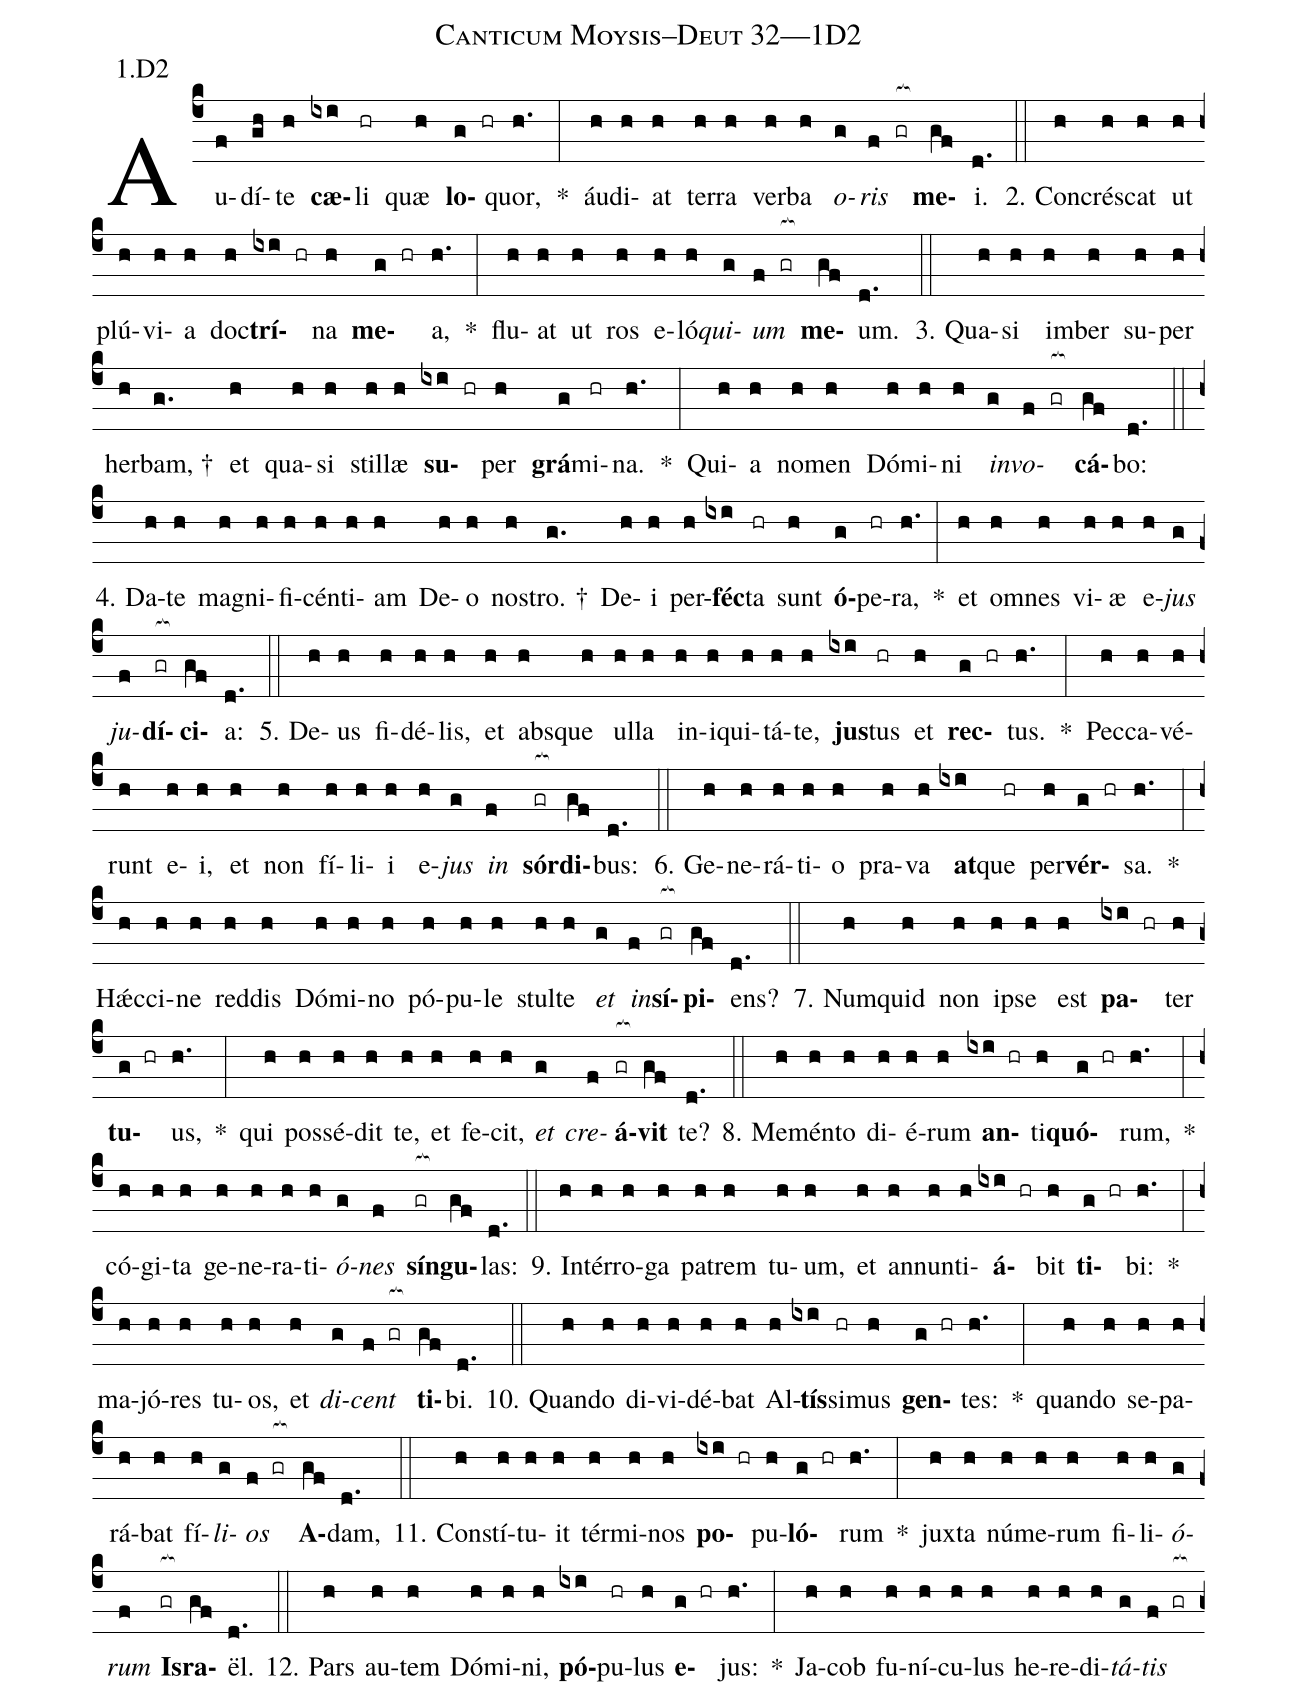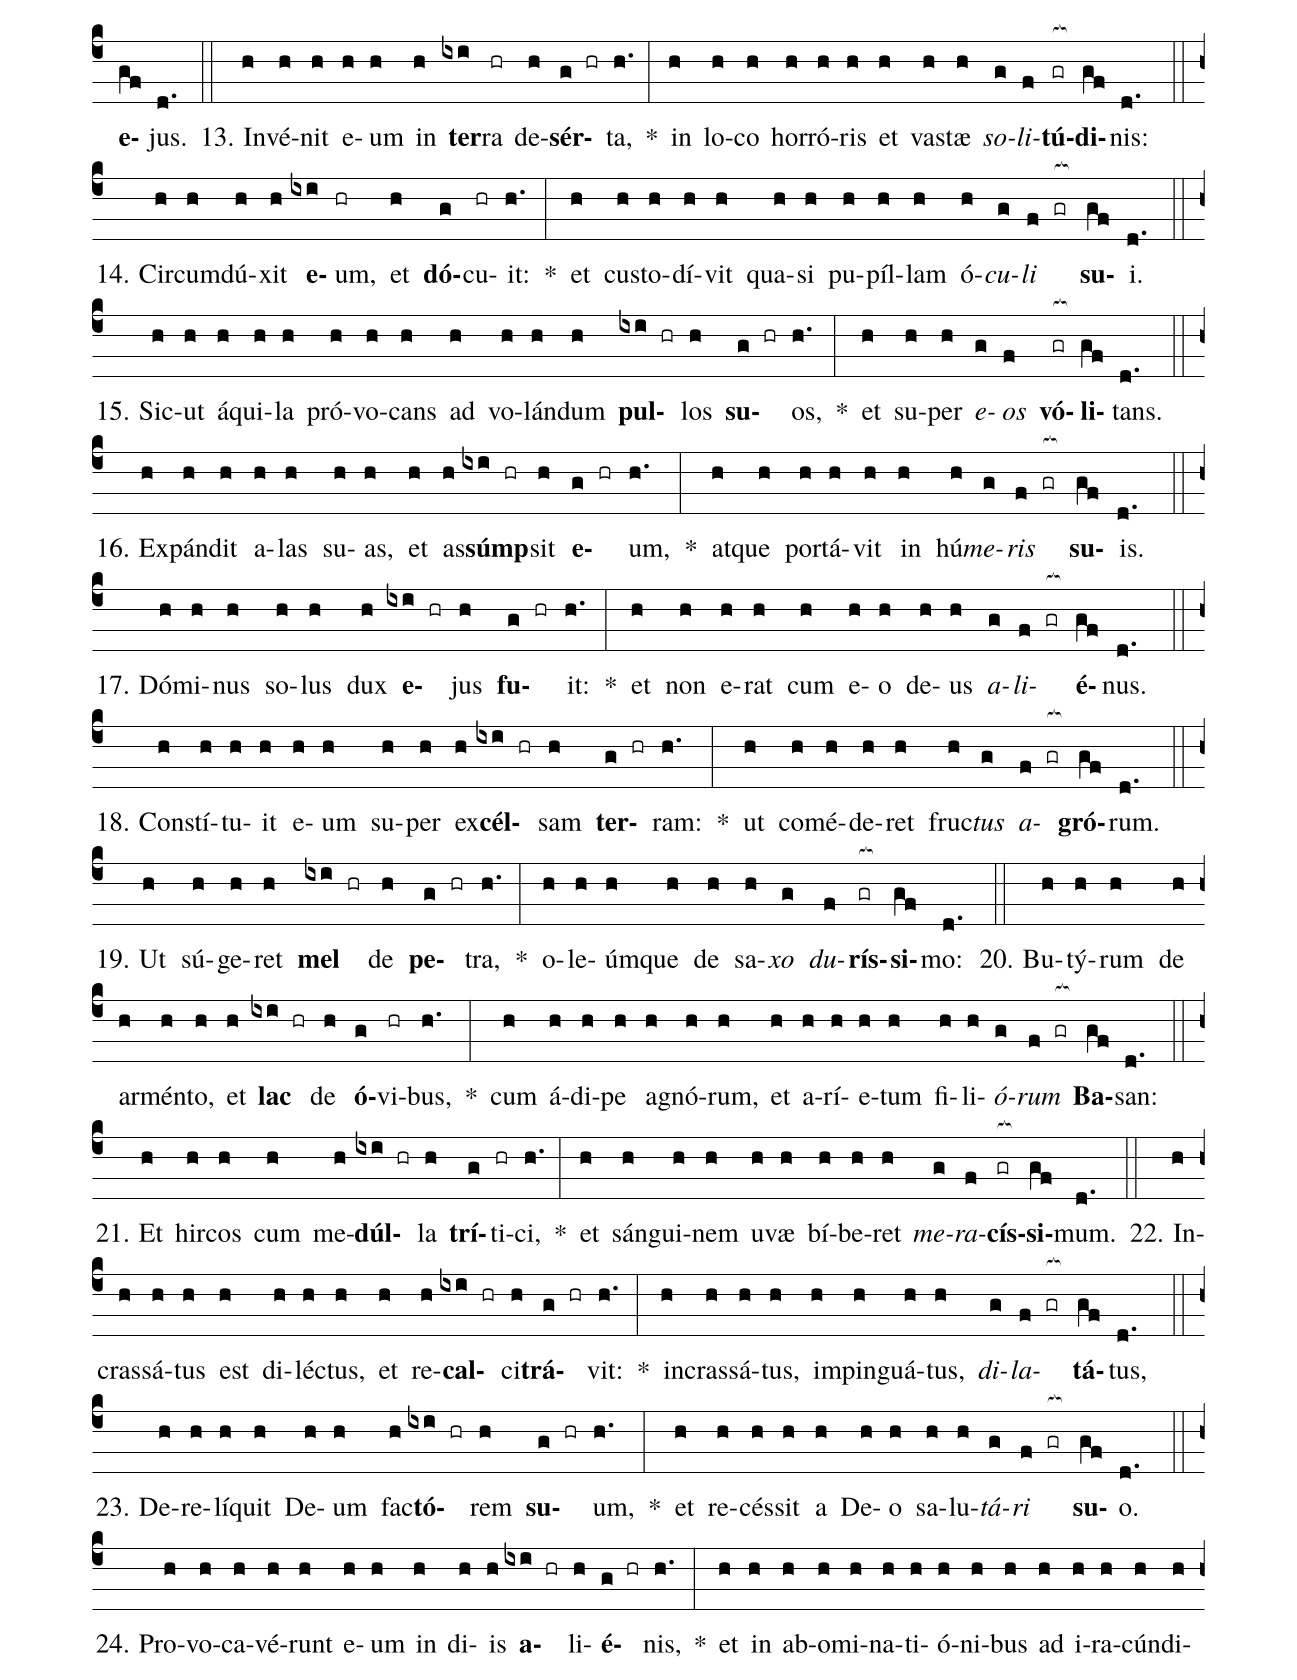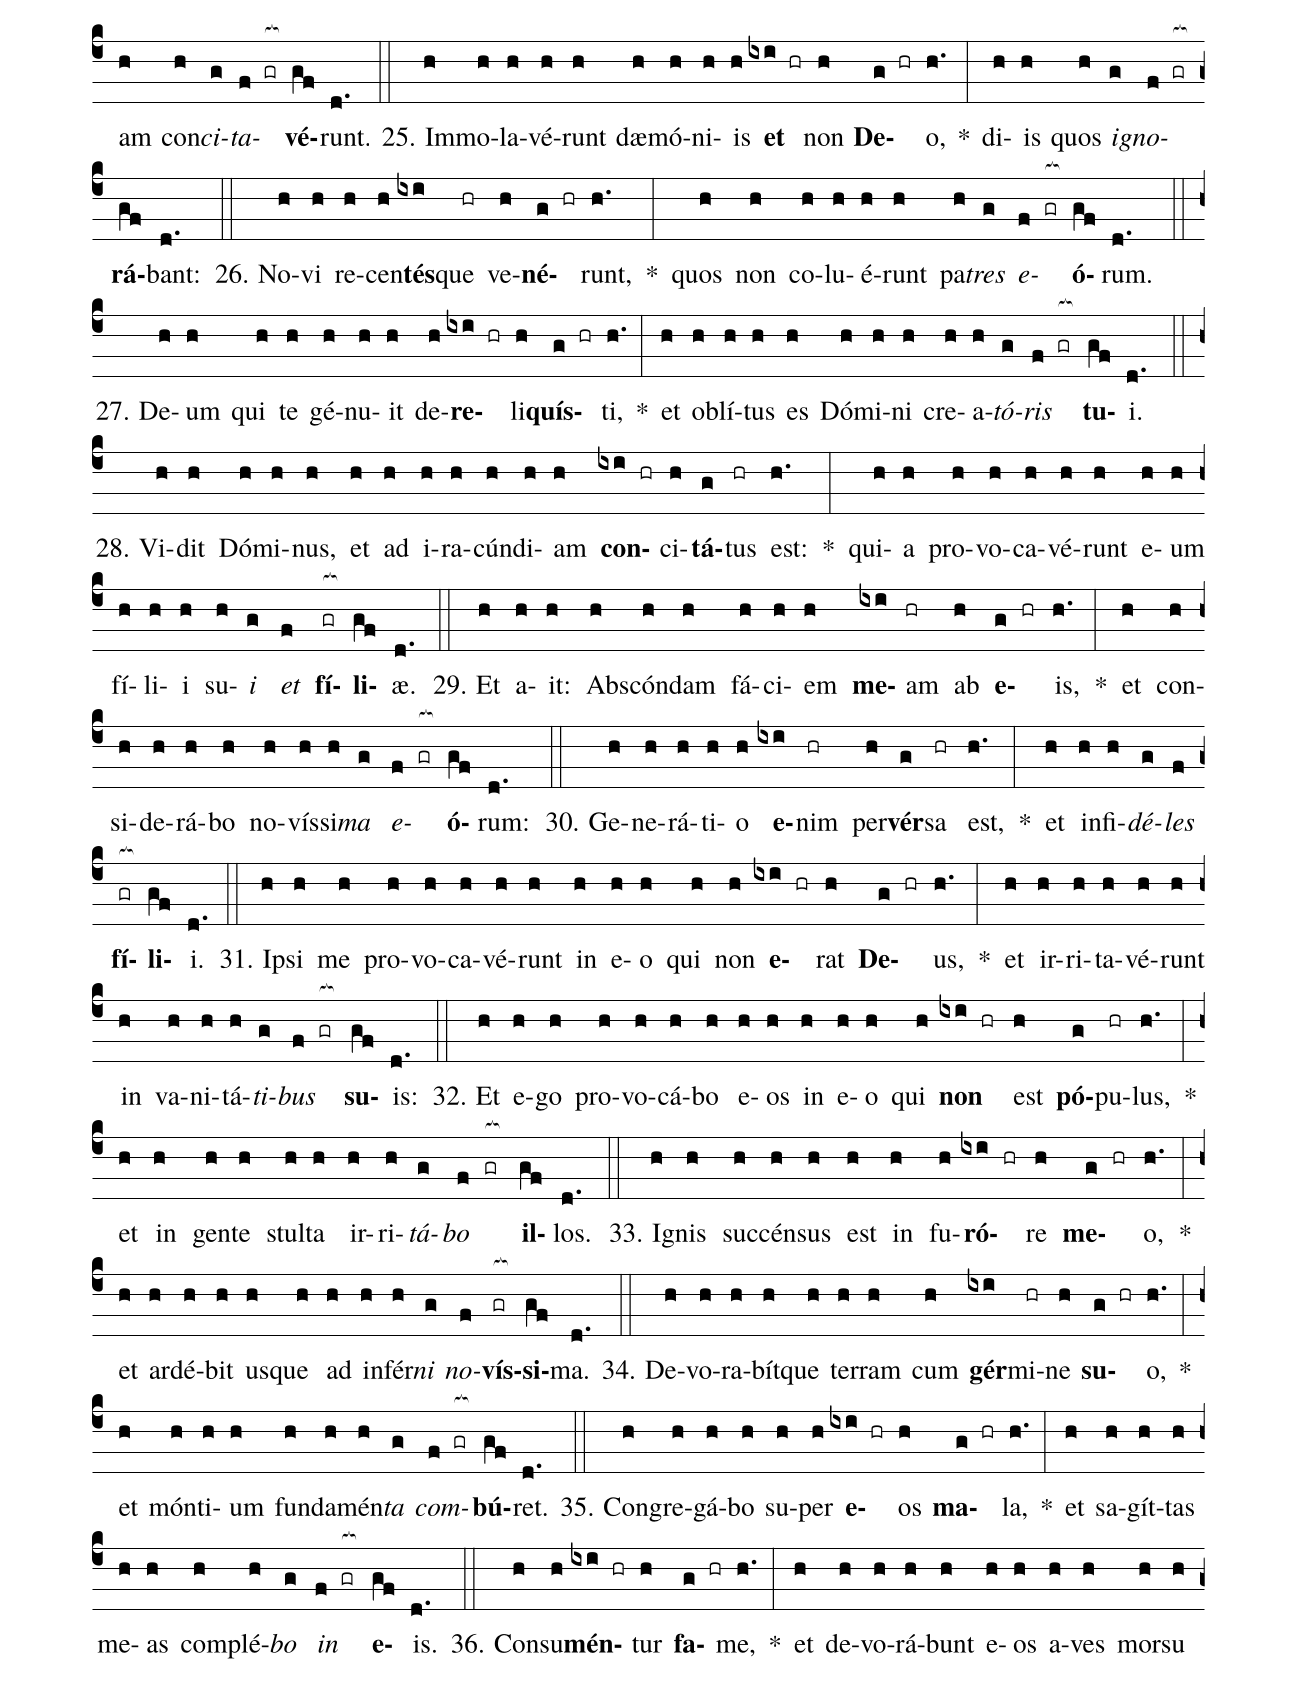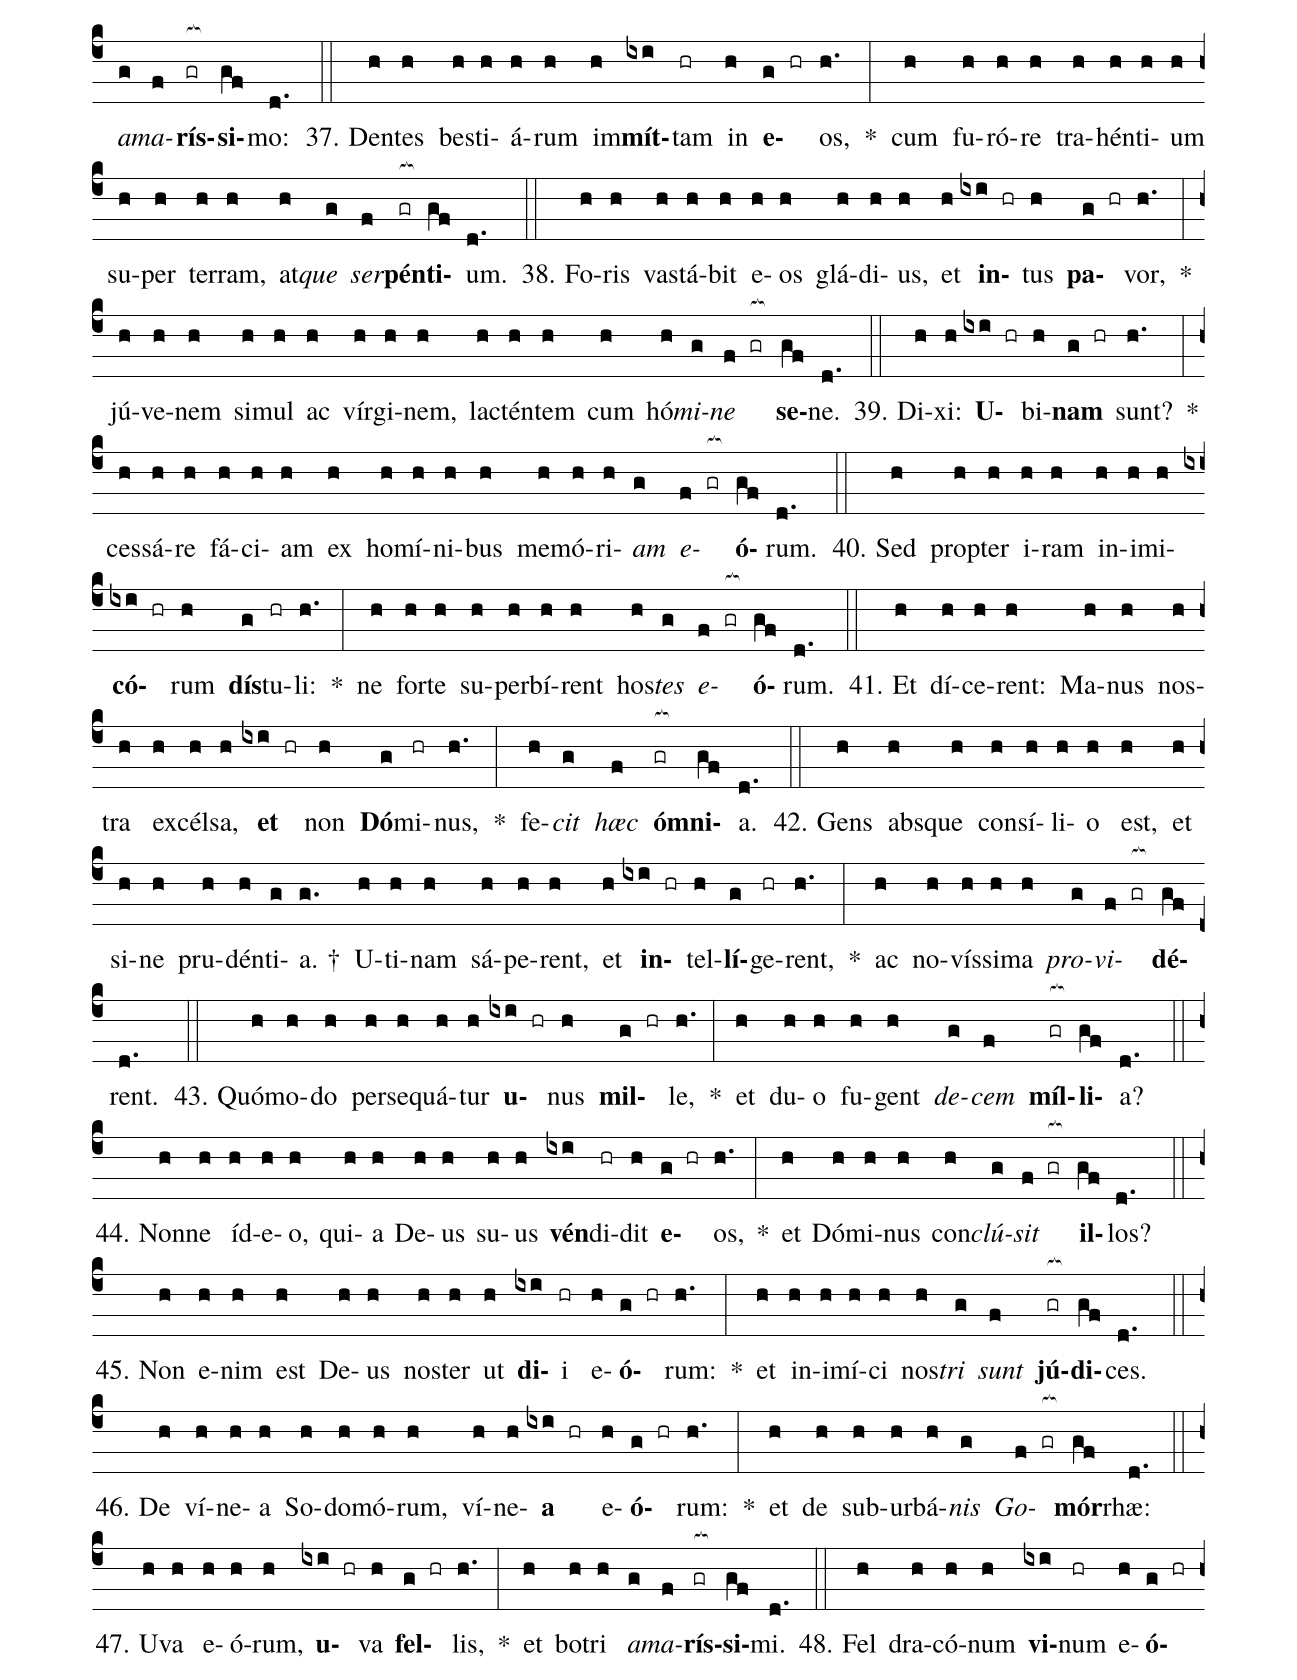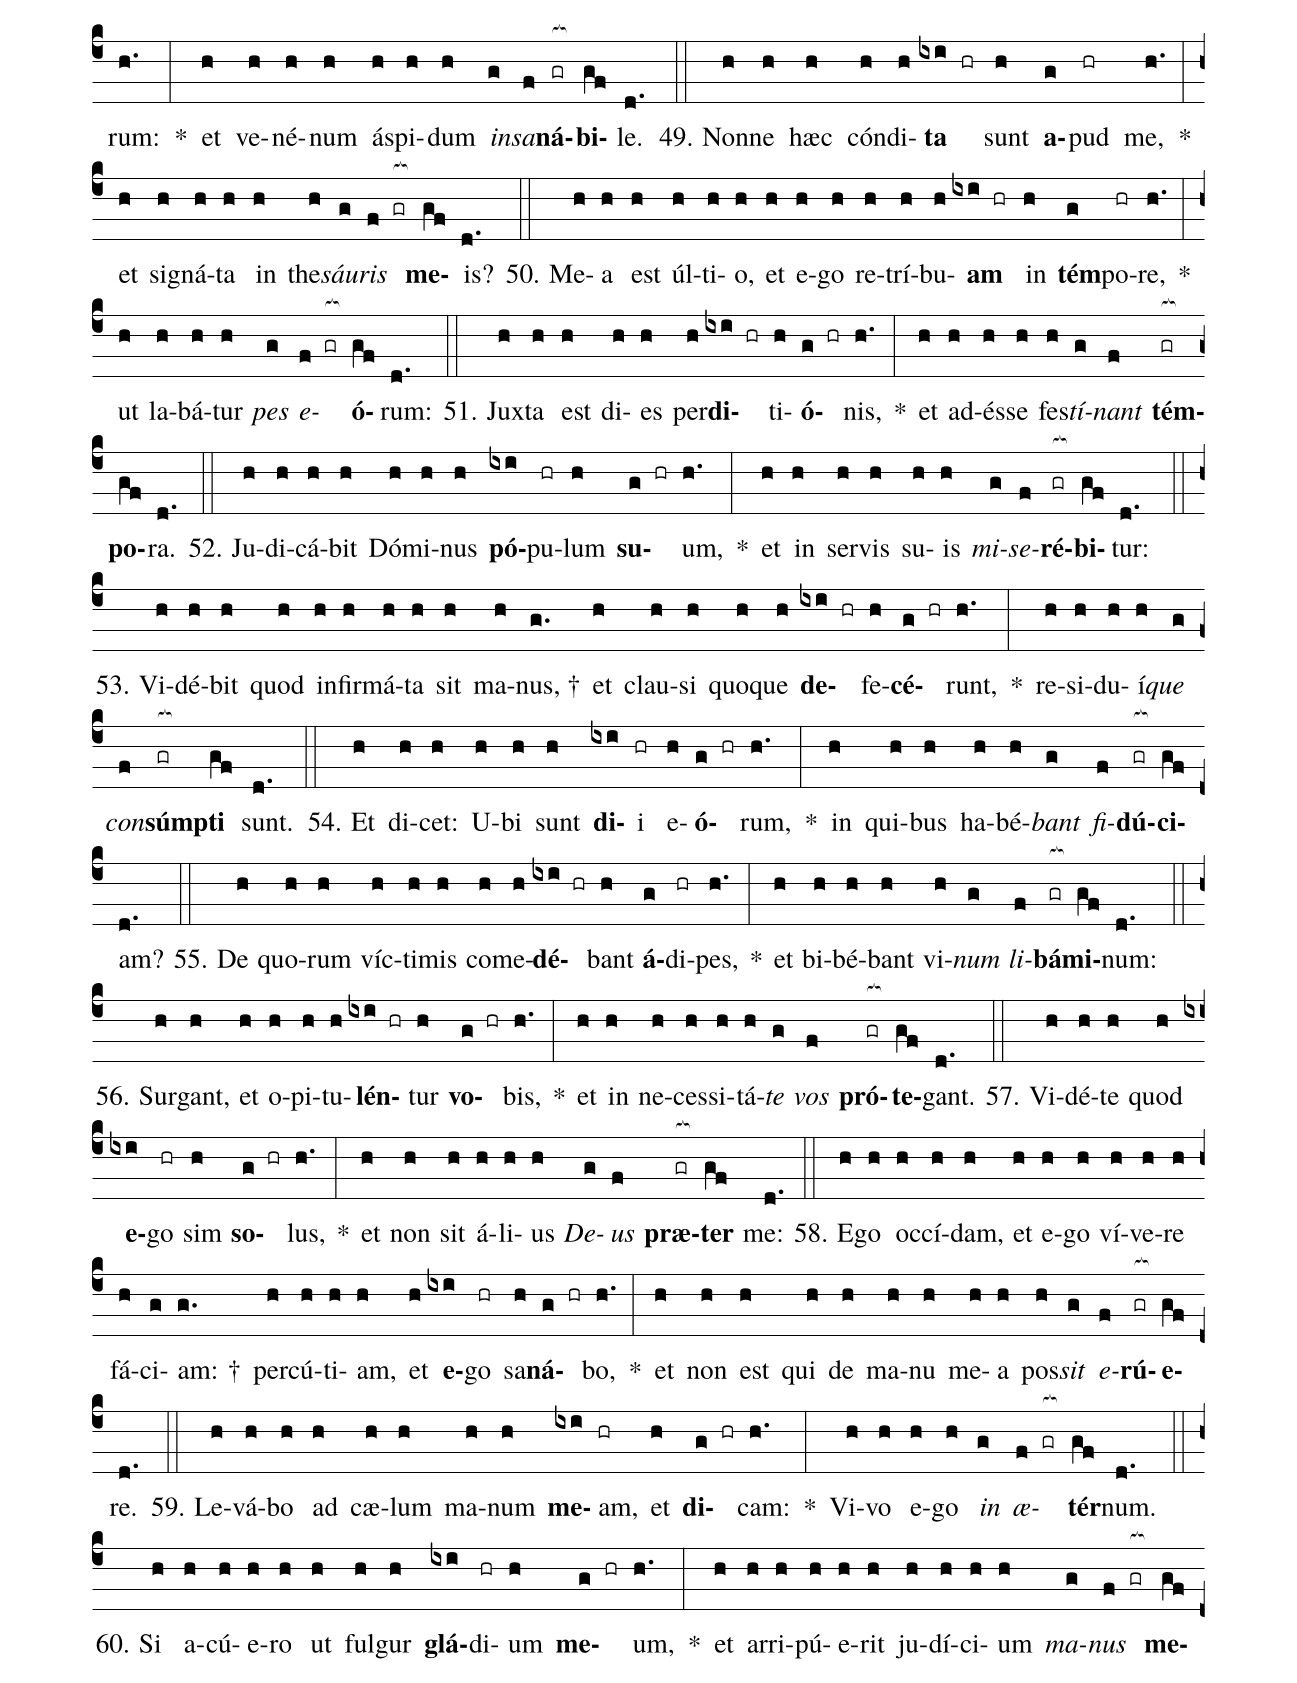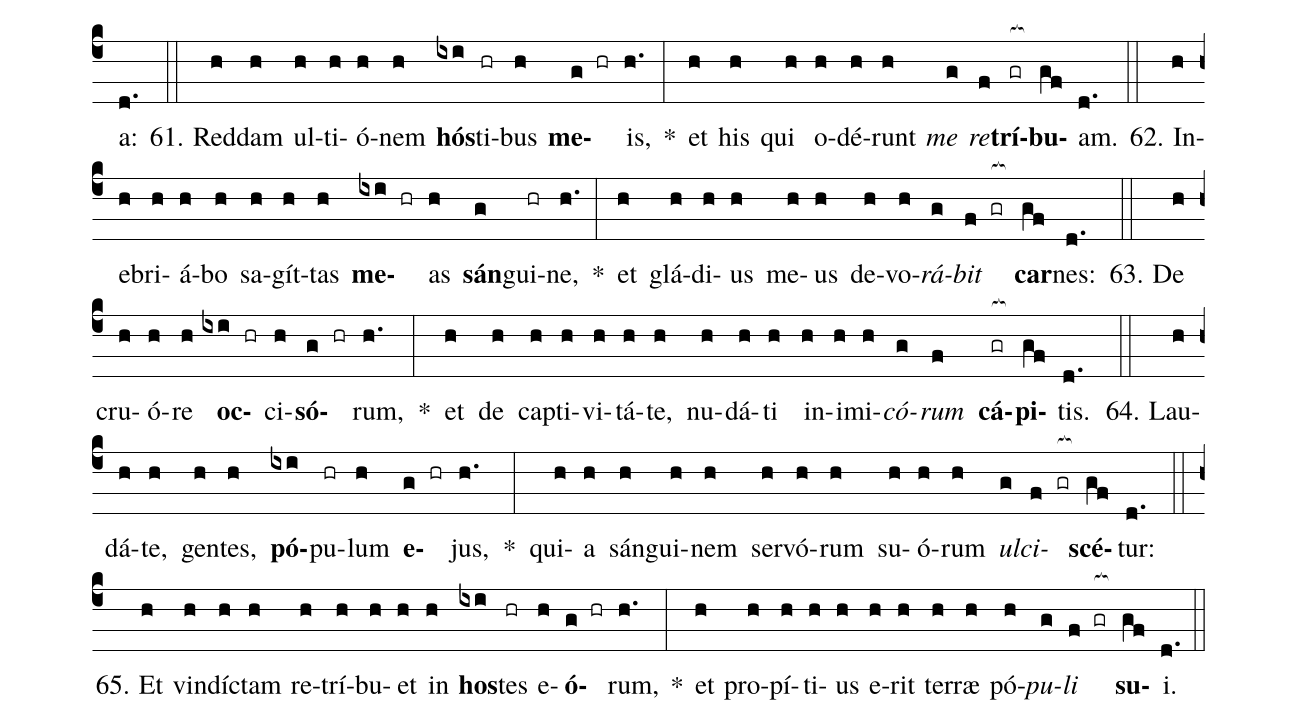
name: Canticum Moysis--Deut 32---1D2;
annotation: 1.D2;
%%
(c4)Au(f)dí(gh)te(h) <b>cæ</b>(ixi)li(hr) quæ(h) <b>lo</b>(g hr)quor,(h.) *(:) áu(h)di(h)at(h) ter(h)ra(h) ver(h)ba(h) <i>o</i>(g)<i>ris</i>(f gr[ocb:1{]) <b>me</b>(gf[ocb:0}])i.(d.) (::)
2. Con(h)crés(h)cat(h) ut(h) plú(h)vi(h)a(h) doc(h)<b>trí</b>(ixi hr)na(h) <b>me</b>(g hr)a,(h.) *(:) flu(h)at(h) ut(h) ros(h) e(h)ló(h)<i>qui</i>(g)<i>um</i>(f gr[ocb:1{]) <b>me</b>(gf[ocb:0}])um.(d.) (::)
3. Qua(h)si(h) im(h)ber(h) su(h)per(h) her(h)bam, †(g.) et(h) qua(h)si(h) stil(h)læ(h) <b>su</b>(ixi hr)per(h) <b>grá</b>(g)mi(hr)na.(h.) *(:) Qui(h)a(h) no(h)men(h) Dó(h)mi(h)ni(h) <i>in</i>(g)<i>vo</i>(f gr[ocb:1{])<b>cá</b>(gf[ocb:0}])bo:(d.) (::)
4. Da(h)te(h) ma(h)gni(h)fi(h)cén(h)ti(h)am(h) De(h)o(h) nos(h)tro. †(g.) De(h)i(h) per(h)<b>féc</b>(ixi)ta(hr) sunt(h) <b>ó</b>(g)pe(hr)ra,(h.) *(:) et(h) om(h)nes(h) vi(h)æ(h) e(h)<i>jus</i>(g) <i>ju</i>(f)<b>dí</b>(gr[ocb:1{])<b>ci</b>(gf[ocb:0}])a:(d.) (::)
5. De(h)us(h) fi(h)dé(h)lis,(h) et(h) abs(h)que(h) ul(h)la(h) in(h)i(h)qui(h)tá(h)te,(h) <b>jus</b>(ixi)tus(hr) et(h) <b>rec</b>(g hr)tus.(h.) *(:) Pec(h)ca(h)vé(h)runt(h) e(h)i,(h) et(h) non(h) fí(h)li(h)i(h) e(h)<i>jus</i>(g) <i>in</i>(f) <b>sór</b>(gr[ocb:1{])<b>di</b>(gf[ocb:0}])bus:(d.) (::)
6. Ge(h)ne(h)rá(h)ti(h)o(h) pra(h)va(h) <b>at</b>(ixi)que(hr) per(h)<b>vér</b>(g hr)sa.(h.) *(:) Hǽc(h)ci(h)ne(h) red(h)dis(h) Dó(h)mi(h)no(h) pó(h)pu(h)le(h) stul(h)te(h) <i>et</i>(g) <i>in</i>(f)<b>sí</b>(gr[ocb:1{])<b>pi</b>(gf[ocb:0}])ens?(d.) (::)
7. Num(h)quid(h) non(h) ip(h)se(h) est(h) <b>pa</b>(ixi hr)ter(h) <b>tu</b>(g hr)us,(h.) *(:) qui(h) pos(h)sé(h)dit(h) te,(h) et(h) fe(h)cit,(h) <i>et</i>(g) <i>cre</i>(f)<b>á</b>(gr[ocb:1{])<b>vit</b>(gf[ocb:0}]) te?(d.) (::)
8. Me(h)mén(h)to(h) di(h)é(h)rum(h) <b>an</b>(ixi hr)ti(h)<b>quó</b>(g hr)rum,(h.) *(:) có(h)gi(h)ta(h) ge(h)ne(h)ra(h)ti(h)<i>ó</i>(g)<i>nes</i>(f) <b>sín</b>(gr[ocb:1{])<b>gu</b>(gf[ocb:0}])las:(d.) (::)
9. In(h)tér(h)ro(h)ga(h) pa(h)trem(h) tu(h)um,(h) et(h) an(h)nun(h)ti(h)<b>á</b>(ixi hr)bit(h) <b>ti</b>(g hr)bi:(h.) *(:) ma(h)jó(h)res(h) tu(h)os,(h) et(h) <i>di</i>(g)<i>cent</i>(f gr[ocb:1{]) <b>ti</b>(gf[ocb:0}])bi.(d.) (::)
10. Quan(h)do(h) di(h)vi(h)dé(h)bat(h) Al(h)<b>tís</b>(ixi)si(hr)mus(h) <b>gen</b>(g hr)tes:(h.) *(:) quan(h)do(h) se(h)pa(h)rá(h)bat(h) fí(h)<i>li</i>(g)<i>os</i>(f gr[ocb:1{]) <b>A</b>(gf[ocb:0}])dam,(d.) (::)
11. Con(h)stí(h)tu(h)it(h) tér(h)mi(h)nos(h) <b>po</b>(ixi hr)pu(h)<b>ló</b>(g hr)rum(h.) *(:) jux(h)ta(h) nú(h)me(h)rum(h) fi(h)li(h)<i>ó</i>(g)<i>rum</i>(f) <b>Is</b>(gr[ocb:1{])<b>ra</b>(gf[ocb:0}])ël.(d.) (::)
12. Pars(h) au(h)tem(h) Dó(h)mi(h)ni,(h) <b>pó</b>(ixi)pu(hr)lus(h) <b>e</b>(g hr)jus:(h.) *(:) Ja(h)cob(h) fu(h)ní(h)cu(h)lus(h) he(h)re(h)di(h)<i>tá</i>(g)<i>tis</i>(f gr[ocb:1{]) <b>e</b>(gf[ocb:0}])jus.(d.) (::)
13. In(h)vé(h)nit(h) e(h)um(h) in(h) <b>ter</b>(ixi)ra(hr) de(h)<b>sér</b>(g hr)ta,(h.) *(:) in(h) lo(h)co(h) hor(h)ró(h)ris(h) et(h) vas(h)tæ(h) <i>so</i>(g)<i>li</i>(f)<b>tú</b>(gr[ocb:1{])<b>di</b>(gf[ocb:0}])nis:(d.) (::)
14. Cir(h)cum(h)dú(h)xit(h) <b>e</b>(ixi)um,(hr) et(h) <b>dó</b>(g)cu(hr)it:(h.) *(:) et(h) cus(h)to(h)dí(h)vit(h) qua(h)si(h) pu(h)píl(h)lam(h) ó(h)<i>cu</i>(g)<i>li</i>(f gr[ocb:1{]) <b>su</b>(gf[ocb:0}])i.(d.) (::)
15. Sic(h)ut(h) á(h)qui(h)la(h) pró(h)vo(h)cans(h) ad(h) vo(h)lán(h)dum(h) <b>pul</b>(ixi hr)los(h) <b>su</b>(g hr)os,(h.) *(:) et(h) su(h)per(h) <i>e</i>(g)<i>os</i>(f) <b>vó</b>(gr[ocb:1{])<b>li</b>(gf[ocb:0}])tans.(d.) (::)
16. Ex(h)pán(h)dit(h) a(h)las(h) su(h)as,(h) et(h) as(h)<b>súmp</b>(ixi hr)sit(h) <b>e</b>(g hr)um,(h.) *(:) at(h)que(h) por(h)tá(h)vit(h) in(h) hú(h)<i>me</i>(g)<i>ris</i>(f gr[ocb:1{]) <b>su</b>(gf[ocb:0}])is.(d.) (::)
17. Dó(h)mi(h)nus(h) so(h)lus(h) dux(h) <b>e</b>(ixi hr)jus(h) <b>fu</b>(g hr)it:(h.) *(:) et(h) non(h) e(h)rat(h) cum(h) e(h)o(h) de(h)us(h) <i>a</i>(g)<i>li</i>(f gr[ocb:1{])<b>é</b>(gf[ocb:0}])nus.(d.) (::)
18. Con(h)stí(h)tu(h)it(h) e(h)um(h) su(h)per(h) ex(h)<b>cél</b>(ixi hr)sam(h) <b>ter</b>(g hr)ram:(h.) *(:) ut(h) com(h)é(h)de(h)ret(h) fruc(h)<i>tus</i>(g) <i>a</i>(f gr[ocb:1{])<b>gró</b>(gf[ocb:0}])rum.(d.) (::)
19. Ut(h) sú(h)ge(h)ret(h) <b>mel</b>(ixi hr) de(h) <b>pe</b>(g hr)tra,(h.) *(:) o(h)le(h)úm(h)que(h) de(h) sa(h)<i>xo</i>(g) <i>du</i>(f)<b>rís</b>(gr[ocb:1{])<b>si</b>(gf[ocb:0}])mo:(d.) (::)
20. Bu(h)tý(h)rum(h) de(h) ar(h)mén(h)to,(h) et(h) <b>lac</b>(ixi hr) de(h) <b>ó</b>(g)vi(hr)bus,(h.) *(:) cum(h) á(h)di(h)pe(h) a(h)gnó(h)rum,(h) et(h) a(h)rí(h)e(h)tum(h) fi(h)li(h)<i>ó</i>(g)<i>rum</i>(f gr[ocb:1{]) <b>Ba</b>(gf[ocb:0}])san:(d.) (::)
21. Et(h) hir(h)cos(h) cum(h) me(h)<b>dúl</b>(ixi hr)la(h) <b>trí</b>(g)ti(hr)ci,(h.) *(:) et(h) sán(h)gui(h)nem(h) u(h)væ(h) bí(h)be(h)ret(h) <i>me</i>(g)<i>ra</i>(f)<b>cís</b>(gr[ocb:1{])<b>si</b>(gf[ocb:0}])mum.(d.) (::)
22. In(h)cras(h)sá(h)tus(h) est(h) di(h)léc(h)tus,(h) et(h) re(h)<b>cal</b>(ixi hr)ci(h)<b>trá</b>(g hr)vit:(h.) *(:) in(h)cras(h)sá(h)tus,(h) im(h)pin(h)guá(h)tus,(h) <i>di</i>(g)<i>la</i>(f gr[ocb:1{])<b>tá</b>(gf[ocb:0}])tus,(d.) (::)
23. De(h)re(h)lí(h)quit(h) De(h)um(h) fac(h)<b>tó</b>(ixi hr)rem(h) <b>su</b>(g hr)um,(h.) *(:) et(h) re(h)cés(h)sit(h) a(h) De(h)o(h) sa(h)lu(h)<i>tá</i>(g)<i>ri</i>(f gr[ocb:1{]) <b>su</b>(gf[ocb:0}])o.(d.) (::)
24. Pro(h)vo(h)ca(h)vé(h)runt(h) e(h)um(h) in(h) di(h)is(h) <b>a</b>(ixi hr)li(h)<b>é</b>(g hr)nis,(h.) *(:) et(h) in(h) ab(h)o(h)mi(h)na(h)ti(h)ó(h)ni(h)bus(h) ad(h) i(h)ra(h)cún(h)di(h)am(h) con(h)<i>ci</i>(g)<i>ta</i>(f gr[ocb:1{])<b>vé</b>(gf[ocb:0}])runt.(d.) (::)
25. Im(h)mo(h)la(h)vé(h)runt(h) dæ(h)mó(h)ni(h)is(h) <b>et</b>(ixi hr) non(h) <b>De</b>(g hr)o,(h.) *(:) di(h)is(h) quos(h) <i>i</i>(g)<i>gno</i>(f gr[ocb:1{])<b>rá</b>(gf[ocb:0}])bant:(d.) (::)
26. No(h)vi(h) re(h)cen(h)<b>tés</b>(ixi)que(hr) ve(h)<b>né</b>(g hr)runt,(h.) *(:) quos(h) non(h) co(h)lu(h)é(h)runt(h) pa(h)<i>tres</i>(g) <i>e</i>(f gr[ocb:1{])<b>ó</b>(gf[ocb:0}])rum.(d.) (::)
27. De(h)um(h) qui(h) te(h) gé(h)nu(h)it(h) de(h)<b>re</b>(ixi hr)li(h)<b>quís</b>(g hr)ti,(h.) *(:) et(h) ob(h)lí(h)tus(h) es(h) Dó(h)mi(h)ni(h) cre(h)a(h)<i>tó</i>(g)<i>ris</i>(f gr[ocb:1{]) <b>tu</b>(gf[ocb:0}])i.(d.) (::)
28. Vi(h)dit(h) Dó(h)mi(h)nus,(h) et(h) ad(h) i(h)ra(h)cún(h)di(h)am(h) <b>con</b>(ixi hr)ci(h)<b>tá</b>(g)tus(hr) est:(h.) *(:) qui(h)a(h) pro(h)vo(h)ca(h)vé(h)runt(h) e(h)um(h) fí(h)li(h)i(h) su(h)<i>i</i>(g) <i>et</i>(f) <b>fí</b>(gr[ocb:1{])<b>li</b>(gf[ocb:0}])æ.(d.) (::)
29. Et(h) a(h)it:(h) Abs(h)cón(h)dam(h) fá(h)ci(h)em(h) <b>me</b>(ixi)am(hr) ab(h) <b>e</b>(g hr)is,(h.) *(:) et(h) con(h)si(h)de(h)rá(h)bo(h) no(h)vís(h)si(h)<i>ma</i>(g) <i>e</i>(f gr[ocb:1{])<b>ó</b>(gf[ocb:0}])rum:(d.) (::)
30. Ge(h)ne(h)rá(h)ti(h)o(h) <b>e</b>(ixi)nim(hr) per(h)<b>vér</b>(g)sa(hr) est,(h.) *(:) et(h) in(h)fi(h)<i>dé</i>(g)<i>les</i>(f) <b>fí</b>(gr[ocb:1{])<b>li</b>(gf[ocb:0}])i.(d.) (::)
31. Ip(h)si(h) me(h) pro(h)vo(h)ca(h)vé(h)runt(h) in(h) e(h)o(h) qui(h) non(h) <b>e</b>(ixi hr)rat(h) <b>De</b>(g hr)us,(h.) *(:) et(h) ir(h)ri(h)ta(h)vé(h)runt(h) in(h) va(h)ni(h)tá(h)<i>ti</i>(g)<i>bus</i>(f gr[ocb:1{]) <b>su</b>(gf[ocb:0}])is:(d.) (::)
32. Et(h) e(h)go(h) pro(h)vo(h)cá(h)bo(h) e(h)os(h) in(h) e(h)o(h) qui(h) <b>non</b>(ixi hr) est(h) <b>pó</b>(g)pu(hr)lus,(h.) *(:) et(h) in(h) gen(h)te(h) stul(h)ta(h) ir(h)ri(h)<i>tá</i>(g)<i>bo</i>(f gr[ocb:1{]) <b>il</b>(gf[ocb:0}])los.(d.) (::)
33. I(h)gnis(h) suc(h)cén(h)sus(h) est(h) in(h) fu(h)<b>ró</b>(ixi hr)re(h) <b>me</b>(g hr)o,(h.) *(:) et(h) ar(h)dé(h)bit(h) us(h)que(h) ad(h) in(h)fér(h)<i>ni</i>(g) <i>no</i>(f)<b>vís</b>(gr[ocb:1{])<b>si</b>(gf[ocb:0}])ma.(d.) (::)
34. De(h)vo(h)ra(h)bít(h)que(h) ter(h)ram(h) cum(h) <b>gér</b>(ixi)mi(hr)ne(h) <b>su</b>(g hr)o,(h.) *(:) et(h) món(h)ti(h)um(h) fun(h)da(h)mén(h)<i>ta</i>(g) <i>com</i>(f gr[ocb:1{])<b>bú</b>(gf[ocb:0}])ret.(d.) (::)
35. Con(h)gre(h)gá(h)bo(h) su(h)per(h) <b>e</b>(ixi hr)os(h) <b>ma</b>(g hr)la,(h.) *(:) et(h) sa(h)gít(h)tas(h) me(h)as(h) com(h)plé(h)<i>bo</i>(g) <i>in</i>(f gr[ocb:1{]) <b>e</b>(gf[ocb:0}])is.(d.) (::)
36. Con(h)su(h)<b>mén</b>(ixi hr)tur(h) <b>fa</b>(g hr)me,(h.) *(:) et(h) de(h)vo(h)rá(h)bunt(h) e(h)os(h) a(h)ves(h) mor(h)su(h) <i>a</i>(g)<i>ma</i>(f)<b>rís</b>(gr[ocb:1{])<b>si</b>(gf[ocb:0}])mo:(d.) (::)
37. Den(h)tes(h) bes(h)ti(h)á(h)rum(h) im(h)<b>mít</b>(ixi)tam(hr) in(h) <b>e</b>(g hr)os,(h.) *(:) cum(h) fu(h)ró(h)re(h) tra(h)hén(h)ti(h)um(h) su(h)per(h) ter(h)ram,(h) at(h)<i>que</i>(g) <i>ser</i>(f)<b>pén</b>(gr[ocb:1{])<b>ti</b>(gf[ocb:0}])um.(d.) (::)
38. Fo(h)ris(h) vas(h)tá(h)bit(h) e(h)os(h) glá(h)di(h)us,(h) et(h) <b>in</b>(ixi hr)tus(h) <b>pa</b>(g hr)vor,(h.) *(:) jú(h)ve(h)nem(h) si(h)mul(h) ac(h) vír(h)gi(h)nem,(h) lac(h)tén(h)tem(h) cum(h) hó(h)<i>mi</i>(g)<i>ne</i>(f gr[ocb:1{]) <b>se</b>(gf[ocb:0}])ne.(d.) (::)
39. Di(h)xi:(h) <b>U</b>(ixi hr)bi(h)<b>nam</b>(g hr) sunt?(h.) *(:) ces(h)sá(h)re(h) fá(h)ci(h)am(h) ex(h) ho(h)mí(h)ni(h)bus(h) me(h)mó(h)ri(h)<i>am</i>(g) <i>e</i>(f gr[ocb:1{])<b>ó</b>(gf[ocb:0}])rum.(d.) (::)
40. Sed(h) prop(h)ter(h) i(h)ram(h) in(h)i(h)mi(h)<b>có</b>(ixi hr)rum(h) <b>dís</b>(g)tu(hr)li:(h.) *(:) ne(h) for(h)te(h) su(h)per(h)bí(h)rent(h) hos(h)<i>tes</i>(g) <i>e</i>(f gr[ocb:1{])<b>ó</b>(gf[ocb:0}])rum.(d.) (::)
41. Et(h) dí(h)ce(h)rent:(h) Ma(h)nus(h) nos(h)tra(h) ex(h)cél(h)sa,(h) <b>et</b>(ixi hr) non(h) <b>Dó</b>(g)mi(hr)nus,(h.) *(:) fe(h)<i>cit</i>(g) <i>hæc</i>(f) <b>óm</b>(gr[ocb:1{])<b>ni</b>(gf[ocb:0}])a.(d.) (::)
42. Gens(h) abs(h)que(h) con(h)sí(h)li(h)o(h) est,(h) et(h) si(h)ne(h) pru(h)dén(h)ti(g)a. †(g.) U(h)ti(h)nam(h) sá(h)pe(h)rent,(h) et(h) <b>in</b>(ixi hr)tel(h)<b>lí</b>(g)ge(hr)rent,(h.) *(:) ac(h) no(h)vís(h)si(h)ma(h) <i>pro</i>(g)<i>vi</i>(f gr[ocb:1{])<b>dé</b>(gf[ocb:0}])rent.(d.) (::)
43. Quó(h)mo(h)do(h) per(h)se(h)quá(h)tur(h) <b>u</b>(ixi hr)nus(h) <b>mil</b>(g hr)le,(h.) *(:) et(h) du(h)o(h) fu(h)gent(h) <i>de</i>(g)<i>cem</i>(f) <b>míl</b>(gr[ocb:1{])<b>li</b>(gf[ocb:0}])a?(d.) (::)
44. Non(h)ne(h) íd(h)e(h)o,(h) qui(h)a(h) De(h)us(h) su(h)us(h) <b>vén</b>(ixi)di(hr)dit(h) <b>e</b>(g hr)os,(h.) *(:) et(h) Dó(h)mi(h)nus(h) con(h)<i>clú</i>(g)<i>sit</i>(f gr[ocb:1{]) <b>il</b>(gf[ocb:0}])los?(d.) (::)
45. Non(h) e(h)nim(h) est(h) De(h)us(h) nos(h)ter(h) ut(h) <b>di</b>(ixi)i(hr) e(h)<b>ó</b>(g hr)rum:(h.) *(:) et(h) in(h)i(h)mí(h)ci(h) nos(h)<i>tri</i>(g) <i>sunt</i>(f) <b>jú</b>(gr[ocb:1{])<b>di</b>(gf[ocb:0}])ces.(d.) (::)
46. De(h) ví(h)ne(h)a(h) So(h)do(h)mó(h)rum,(h) ví(h)ne(h)<b>a</b>(ixi hr) e(h)<b>ó</b>(g hr)rum:(h.) *(:) et(h) de(h) sub(h)ur(h)bá(h)<i>nis</i>(g) <i>Go</i>(f gr[ocb:1{])<b>mór</b>(gf[ocb:0}])rhæ:(d.) (::)
47. U(h)va(h) e(h)ó(h)rum,(h) <b>u</b>(ixi hr)va(h) <b>fel</b>(g hr)lis,(h.) *(:) et(h) bo(h)tri(h) <i>a</i>(g)<i>ma</i>(f)<b>rís</b>(gr[ocb:1{])<b>si</b>(gf[ocb:0}])mi.(d.) (::)
48. Fel(h) dra(h)có(h)num(h) <b>vi</b>(ixi)num(hr) e(h)<b>ó</b>(g hr)rum:(h.) *(:) et(h) ve(h)né(h)num(h) ás(h)pi(h)dum(h) <i>in</i>(g)<i>sa</i>(f)<b>ná</b>(gr[ocb:1{])<b>bi</b>(gf[ocb:0}])le.(d.) (::)
49. Non(h)ne(h) hæc(h) cón(h)di(h)<b>ta</b>(ixi hr) sunt(h) <b>a</b>(g)pud(hr) me,(h.) *(:) et(h) si(h)gná(h)ta(h) in(h) the(h)<i>sáu</i>(g)<i>ris</i>(f gr[ocb:1{]) <b>me</b>(gf[ocb:0}])is?(d.) (::)
50. Me(h)a(h) est(h) úl(h)ti(h)o,(h) et(h) e(h)go(h) re(h)trí(h)bu(h)<b>am</b>(ixi hr) in(h) <b>tém</b>(g)po(hr)re,(h.) *(:) ut(h) la(h)bá(h)tur(h) <i>pes</i>(g) <i>e</i>(f gr[ocb:1{])<b>ó</b>(gf[ocb:0}])rum:(d.) (::)
51. Jux(h)ta(h) est(h) di(h)es(h) per(h)<b>di</b>(ixi hr)ti(h)<b>ó</b>(g hr)nis,(h.) *(:) et(h) ad(h)és(h)se(h) fes(h)<i>tí</i>(g)<i>nant</i>(f) <b>tém</b>(gr[ocb:1{])<b>po</b>(gf[ocb:0}])ra.(d.) (::)
52. Ju(h)di(h)cá(h)bit(h) Dó(h)mi(h)nus(h) <b>pó</b>(ixi)pu(hr)lum(h) <b>su</b>(g hr)um,(h.) *(:) et(h) in(h) ser(h)vis(h) su(h)is(h) <i>mi</i>(g)<i>se</i>(f)<b>ré</b>(gr[ocb:1{])<b>bi</b>(gf[ocb:0}])tur:(d.) (::)
53. Vi(h)dé(h)bit(h) quod(h) in(h)fir(h)má(h)ta(h) sit(h) ma(h)nus, †(g.) et(h) clau(h)si(h) quo(h)que(h) <b>de</b>(ixi hr)fe(h)<b>cé</b>(g hr)runt,(h.) *(:) re(h)si(h)du(h)í(h)<i>que</i>(g) <i>con</i>(f)<b>súmp</b>(gr[ocb:1{])<b>ti</b>(gf[ocb:0}]) sunt.(d.) (::)
54. Et(h) di(h)cet:(h) U(h)bi(h) sunt(h) <b>di</b>(ixi)i(hr) e(h)<b>ó</b>(g hr)rum,(h.) *(:) in(h) qui(h)bus(h) ha(h)bé(h)<i>bant</i>(g) <i>fi</i>(f)<b>dú</b>(gr[ocb:1{])<b>ci</b>(gf[ocb:0}])am?(d.) (::)
55. De(h) quo(h)rum(h) víc(h)ti(h)mis(h) com(h)e(h)<b>dé</b>(ixi hr)bant(h) <b>á</b>(g)di(hr)pes,(h.) *(:) et(h) bi(h)bé(h)bant(h) vi(h)<i>num</i>(g) <i>li</i>(f)<b>bá</b>(gr[ocb:1{])<b>mi</b>(gf[ocb:0}])num:(d.) (::)
56. Sur(h)gant,(h) et(h) o(h)pi(h)tu(h)<b>lén</b>(ixi hr)tur(h) <b>vo</b>(g hr)bis,(h.) *(:) et(h) in(h) ne(h)ces(h)si(h)tá(h)<i>te</i>(g) <i>vos</i>(f) <b>pró</b>(gr[ocb:1{])<b>te</b>(gf[ocb:0}])gant.(d.) (::)
57. Vi(h)dé(h)te(h) quod(h) <b>e</b>(ixi)go(hr) sim(h) <b>so</b>(g hr)lus,(h.) *(:) et(h) non(h) sit(h) á(h)li(h)us(h) <i>De</i>(g)<i>us</i>(f) <b>præ</b>(gr[ocb:1{])<b>ter</b>(gf[ocb:0}]) me:(d.) (::)
58. E(h)go(h) oc(h)cí(h)dam,(h) et(h) e(h)go(h) ví(h)ve(h)re(h) fá(h)ci(g)am: †(g.) per(h)cú(h)ti(h)am,(h) et(h) <b>e</b>(ixi)go(hr) sa(h)<b>ná</b>(g hr)bo,(h.) *(:) et(h) non(h) est(h) qui(h) de(h) ma(h)nu(h) me(h)a(h) pos(h)<i>sit</i>(g) <i>e</i>(f)<b>rú</b>(gr[ocb:1{])<b>e</b>(gf[ocb:0}])re.(d.) (::)
59. Le(h)vá(h)bo(h) ad(h) cæ(h)lum(h) ma(h)num(h) <b>me</b>(ixi)am,(hr) et(h) <b>di</b>(g hr)cam:(h.) *(:) Vi(h)vo(h) e(h)go(h) <i>in</i>(g) <i>æ</i>(f gr[ocb:1{])<b>tér</b>(gf[ocb:0}])num.(d.) (::)
60. Si(h) a(h)cú(h)e(h)ro(h) ut(h) ful(h)gur(h) <b>glá</b>(ixi)di(hr)um(h) <b>me</b>(g hr)um,(h.) *(:) et(h) ar(h)ri(h)pú(h)e(h)rit(h) ju(h)dí(h)ci(h)um(h) <i>ma</i>(g)<i>nus</i>(f gr[ocb:1{]) <b>me</b>(gf[ocb:0}])a:(d.) (::)
61. Red(h)dam(h) ul(h)ti(h)ó(h)nem(h) <b>hós</b>(ixi)ti(hr)bus(h) <b>me</b>(g hr)is,(h.) *(:) et(h) his(h) qui(h) o(h)dé(h)runt(h) <i>me</i>(g) <i>re</i>(f)<b>trí</b>(gr[ocb:1{])<b>bu</b>(gf[ocb:0}])am.(d.) (::)
62. In(h)e(h)bri(h)á(h)bo(h) sa(h)gít(h)tas(h) <b>me</b>(ixi hr)as(h) <b>sán</b>(g)gui(hr)ne,(h.) *(:) et(h) glá(h)di(h)us(h) me(h)us(h) de(h)vo(h)<i>rá</i>(g)<i>bit</i>(f gr[ocb:1{]) <b>car</b>(gf[ocb:0}])nes:(d.) (::)
63. De(h) cru(h)ó(h)re(h) <b>oc</b>(ixi hr)ci(h)<b>só</b>(g hr)rum,(h.) *(:) et(h) de(h) cap(h)ti(h)vi(h)tá(h)te,(h) nu(h)dá(h)ti(h) in(h)i(h)mi(h)<i>có</i>(g)<i>rum</i>(f) <b>cá</b>(gr[ocb:1{])<b>pi</b>(gf[ocb:0}])tis.(d.) (::)
64. Lau(h)dá(h)te,(h) gen(h)tes,(h) <b>pó</b>(ixi)pu(hr)lum(h) <b>e</b>(g hr)jus,(h.) *(:) qui(h)a(h) sán(h)gui(h)nem(h) ser(h)vó(h)rum(h) su(h)ó(h)rum(h) <i>ul</i>(g)<i>ci</i>(f gr[ocb:1{])<b>scé</b>(gf[ocb:0}])tur:(d.) (::)
65. Et(h) vin(h)díc(h)tam(h) re(h)trí(h)bu(h)et(h) in(h) <b>hos</b>(ixi)tes(hr) e(h)<b>ó</b>(g hr)rum,(h.) *(:) et(h) pro(h)pí(h)ti(h)us(h) e(h)rit(h) ter(h)ræ(h) pó(h)<i>pu</i>(g)<i>li</i>(f gr[ocb:1{]) <b>su</b>(gf[ocb:0}])i.(d.) (::)
